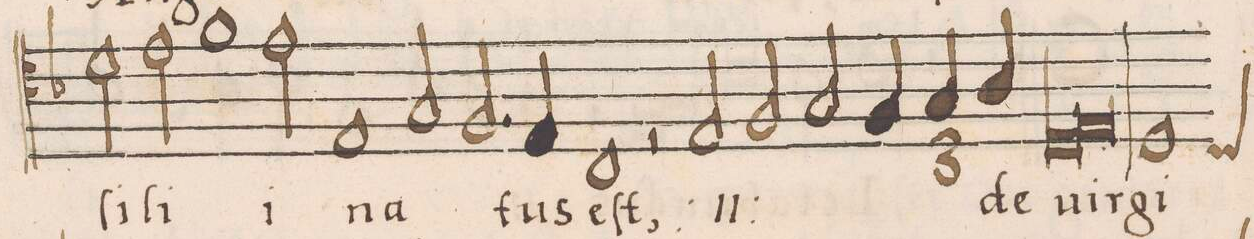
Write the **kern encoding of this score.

**kern	**text
*I"ALTVS	*
*clefC4	*
*k[b-]	*
*met(C)	*
*M2/1	*
2d\	-ſi-
2e\	-li-
1f	.
=25-	=25-
2e\	-i
1E	na-
2G/	.
=26-	=26-
2.F/	.
4E/	-tus
1C	eſt,
*	*ij
=27-	=27-
2r	.
2E/	na-
2F/	-tus
2G/	eſt
=28-	=28-
*Xbrackettup	*
*col	*Xij
3F/	.
3G/	.
3A/	de
*Xcol	*
*lig	*
1D	uir-
=29-	=29-
1E	.
*Xlig	*
*custos:C	*
1D	-gi-
=30-	=30-
*-	*-
